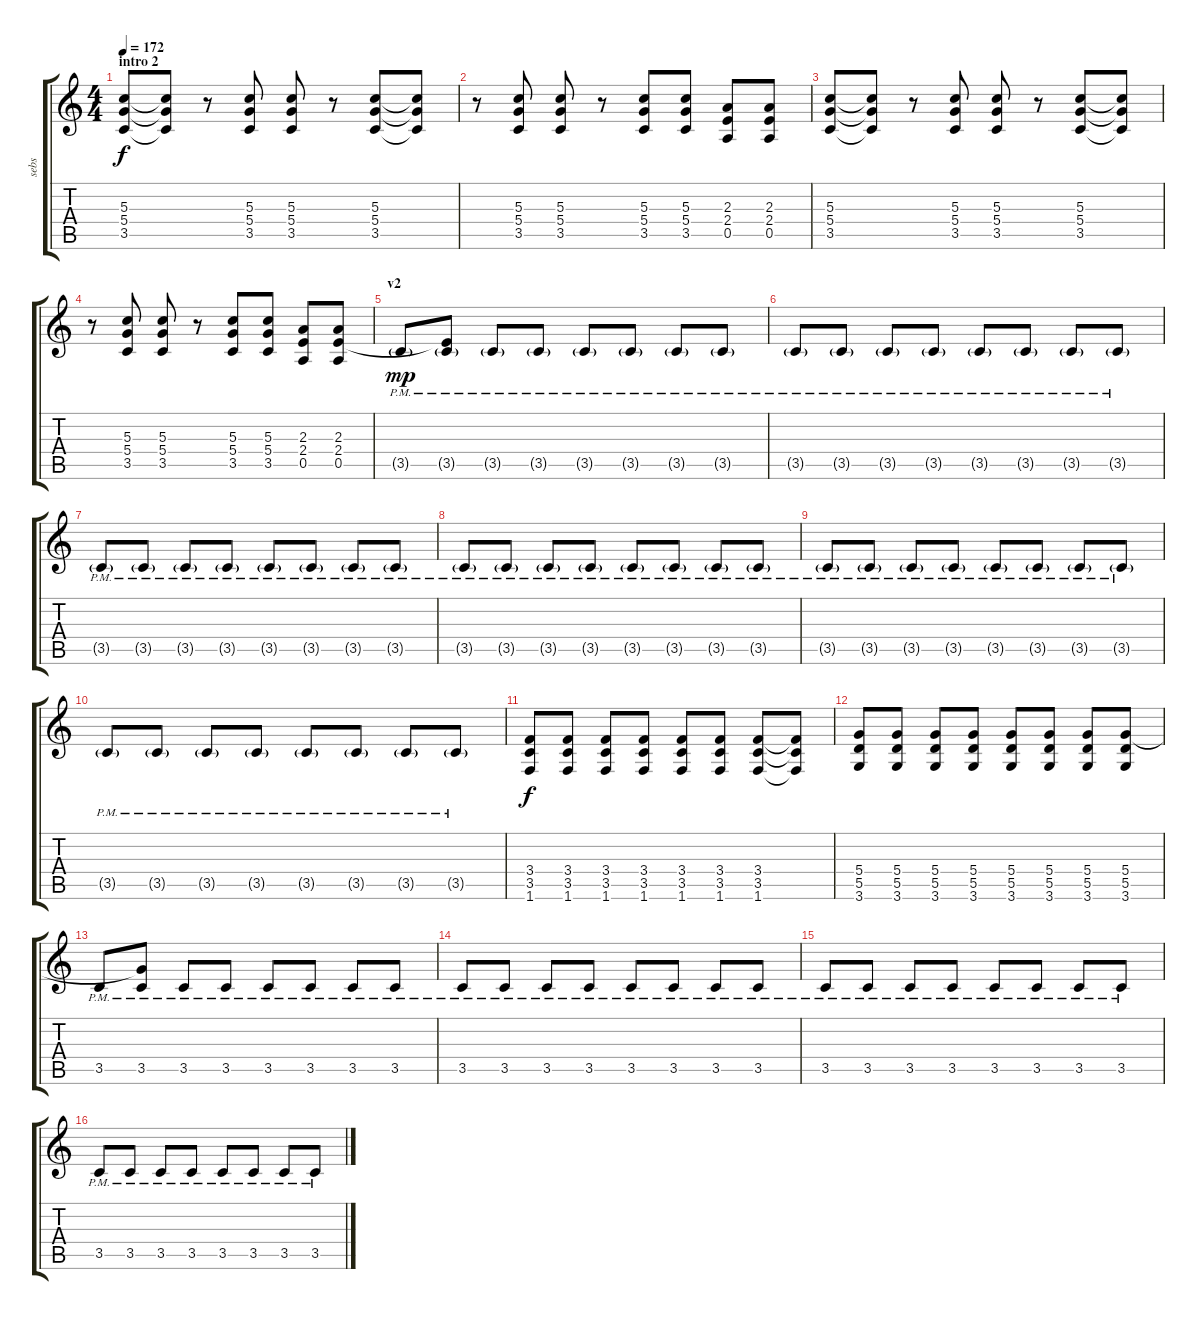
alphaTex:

\track ("sebs" "sebs") {instrument overdrivenguitar}
\staff {score tabs}
\tuning (E4 B3 G3 D3 A2 E2) {hide}
\ts (4 4)
\section ("" "intro 2")
\tempo 172
\clef g2
\ks c
(5.3 5.4 3.5).8{dy f} (5.3{t} 5.4{t} 3.5{t}).8 r.8 (5.3 5.4 3.5).8 (5.3 5.4 3.5).8 r.8 (5.3 5.4 3.5).8 (5.3{t} 5.4{t} 3.5{t}).8 |
r.8 (5.3 5.4 3.5).8 (5.3 5.4 3.5).8 r.8 (5.3 5.4 3.5).8 (5.3 5.4 3.5).8 (2.3 2.4 0.5).8 (2.3 2.4 0.5).8 |
(5.3 5.4 3.5).8 (5.3{t} 5.4{t} 3.5{t}).8 r.8 (5.3 5.4 3.5).8 (5.3 5.4 3.5).8 r.8 (5.3 5.4 3.5).8 (5.3{t} 5.4{t} 3.5{t}).8 |
r.8 (5.3 5.4 3.5).8 (5.3 5.4 3.5).8 r.8 (5.3 5.4 3.5).8 (5.3 5.4 3.5).8 (2.3 2.4 0.5).8 (2.3 2.4 0.5).8 |
\section ("" "v2")
3.5{g pm}.8{dy mp} (2.4{t} 3.5{g pm}).8 3.5{g pm}.8 3.5{g pm}.8 3.5{g pm}.8 3.5{g pm}.8 3.5{g pm}.8 3.5{g pm}.8 |
3.5{g pm}.8 3.5{g pm}.8 3.5{g pm}.8 3.5{g pm}.8 3.5{g pm}.8 3.5{g pm}.8 3.5{g pm}.8 3.5{g pm}.8 |
3.5{g pm}.8 3.5{g pm}.8 3.5{g pm}.8 3.5{g pm}.8 3.5{g pm}.8 3.5{g pm}.8 3.5{g pm}.8 3.5{g pm}.8 |
3.5{g pm}.8 3.5{g pm}.8 3.5{g pm}.8 3.5{g pm}.8 3.5{g pm}.8 3.5{g pm}.8 3.5{g pm}.8 3.5{g pm}.8 |
3.5{g pm}.8 3.5{g pm}.8 3.5{g pm}.8 3.5{g pm}.8 3.5{g pm}.8 3.5{g pm}.8 3.5{g pm}.8 3.5{g pm}.8 |
3.5{g pm}.8 3.5{g pm}.8 3.5{g pm}.8 3.5{g pm}.8 3.5{g pm}.8 3.5{g pm}.8 3.5{g pm}.8 3.5{g pm}.8 |
(3.4 3.5 1.6).8{dy f} (3.4 3.5 1.6).8 (3.4 3.5 1.6).8 (3.4 3.5 1.6).8 (3.4 3.5 1.6).8 (3.4 3.5 1.6).8 (3.4 3.5 1.6).8 (3.4{t} 3.5{t} 1.6{t}).8 |
(5.4 5.5 3.6).8 (5.4 5.5 3.6).8 (5.4 5.5 3.6).8 (5.4 5.5 3.6).8 (5.4 5.5 3.6).8 (5.4 5.5 3.6).8 (5.4 5.5 3.6).8 (5.4 5.5 3.6).8 |
3.5{pm}.8 (5.4{t} 3.5{pm}).8 3.5{pm}.8 3.5{pm}.8 3.5{pm}.8 3.5{pm}.8 3.5{pm}.8 3.5{pm}.8 |
3.5{pm}.8 3.5{pm}.8 3.5{pm}.8 3.5{pm}.8 3.5{pm}.8 3.5{pm}.8 3.5{pm}.8 3.5{pm}.8 |
3.5{pm}.8 3.5{pm}.8 3.5{pm}.8 3.5{pm}.8 3.5{pm}.8 3.5{pm}.8 3.5{pm}.8 3.5{pm}.8 |
3.5{pm}.8 3.5{pm}.8 3.5{pm}.8 3.5{pm}.8 3.5{pm}.8 3.5{pm}.8 3.5{pm}.8 3.5{pm}.8
